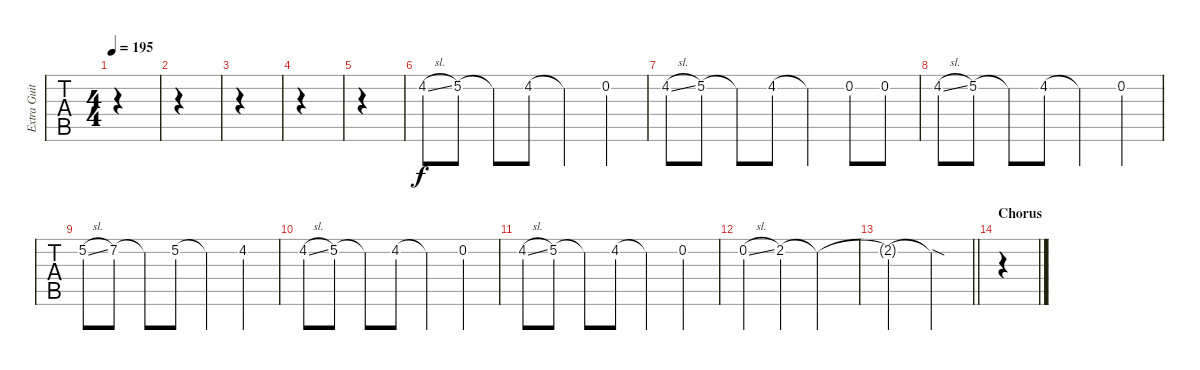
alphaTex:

\track ("Extra Guitar" "Extra Guit") {instrument distortionguitar}
\staff {tabs}
\tuning (Eb4 Bb3 Gb3 Db3 Ab2 Eb2) {hide}
\ts (4 4)
\tempo 195
\clef g2
\ks c
|
|
|
|
|
4.2{sl}.8 5.2.8 5.2{t}.8 4.2.8 4.2{t}.4 0.2.4 |
4.2{sl}.8 5.2.8 5.2{t}.8 4.2.8 4.2{t}.4 0.2.8 0.2.8 |
4.2{sl}.8 5.2.8 5.2{t}.8 4.2.8 4.2{t}.4 0.2.4 |
5.2{sl}.8 7.2.8 7.2{t}.8 5.2.8 5.2{t}.4 4.2.4 |
4.2{sl}.8 5.2.8 5.2{t}.8 4.2.8 4.2{t}.4 0.2.4 |
4.2{sl}.8 5.2.8 5.2{t}.8 4.2.8 4.2{t}.4 0.2.4 |
0.2{sl}.4 2.2.4 2.2{t}.2 |
\barLineRight lightlight
2.2{t}.2 2.2{sod t}.2 |
\section ("" "Chorus")
